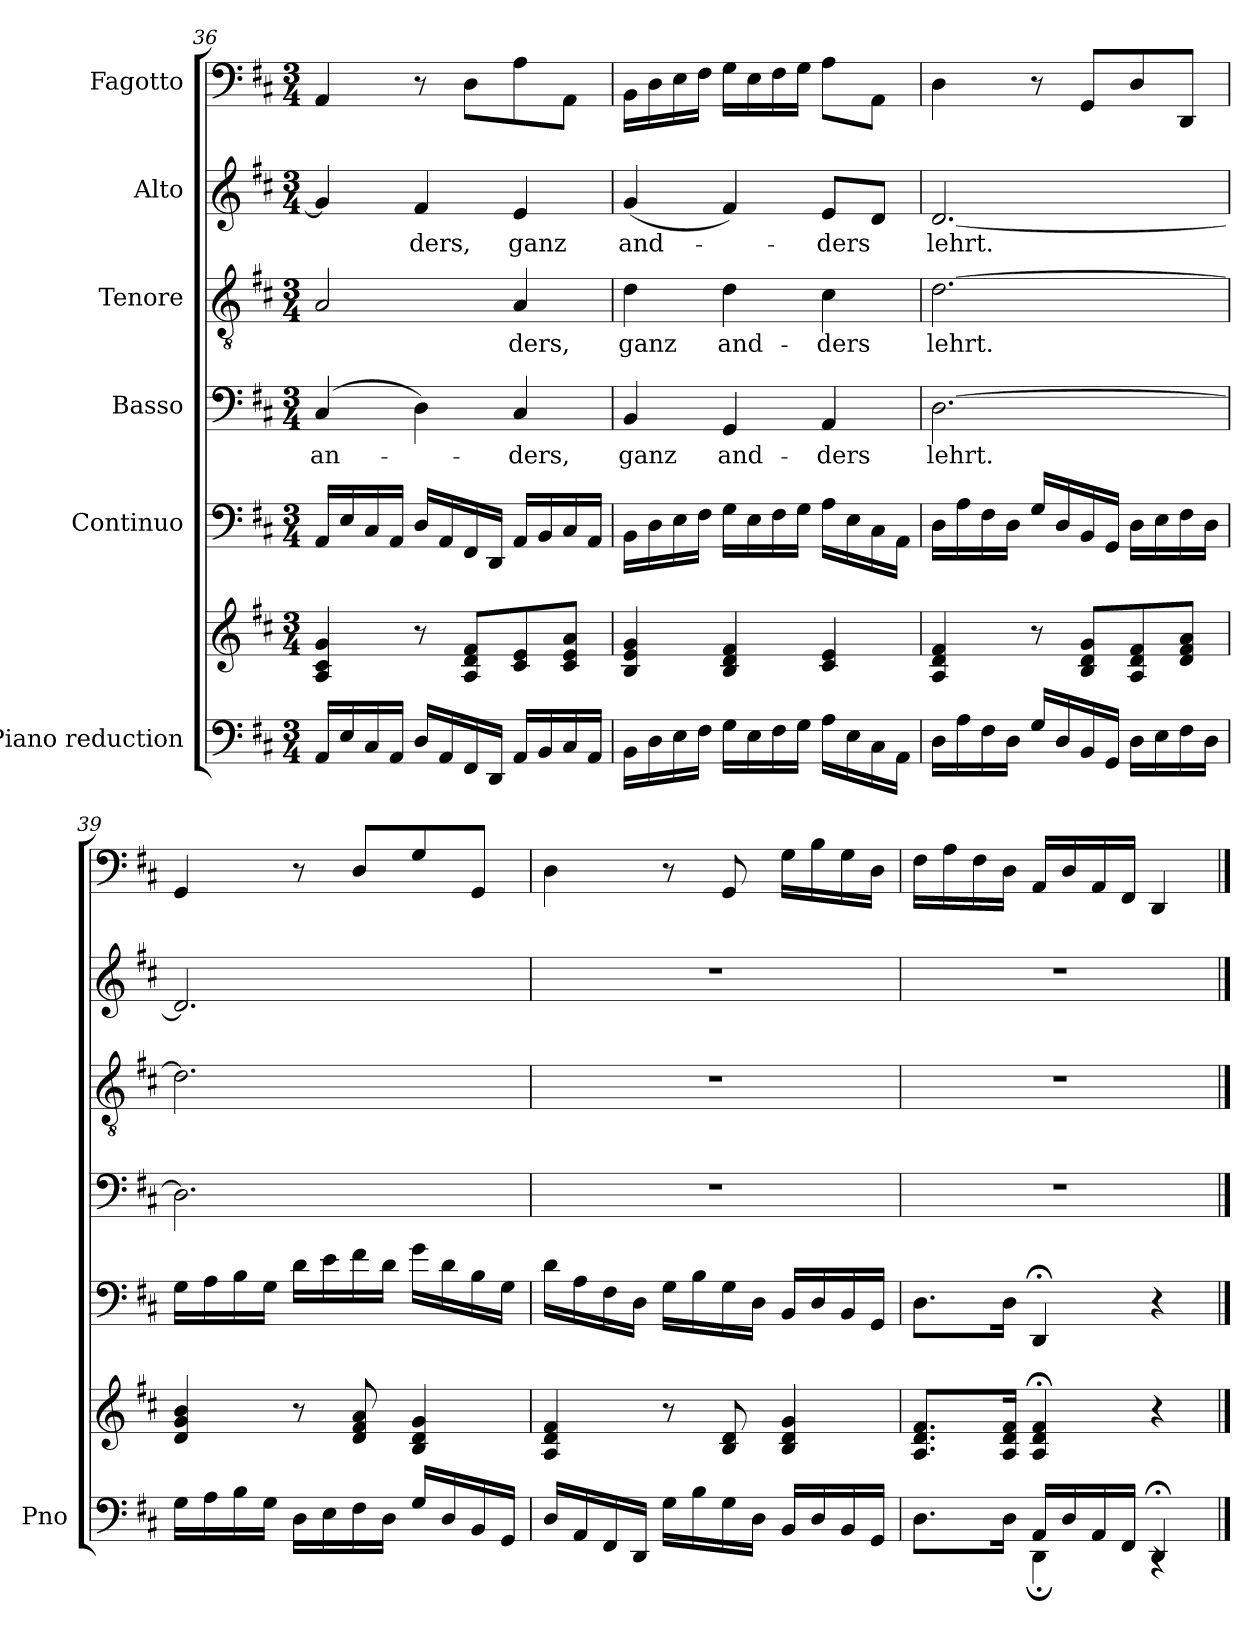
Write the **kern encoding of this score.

**kern	**kern	**kern	**kern	**text	**kern	**text	**kern	**text	**kern
*part6	*part6	*part5	*part4	*part4	*part3	*part3	*part2	*part2	*part1
*staff7	*staff6	*staff5	*staff4	*staff4	*staff3	*staff3	*staff2	*staff2	*staff1
*I"Piano reduction	*	*I"Continuo	*I"Basso	*	*I"Tenore	*	*I"Alto	*	*I"Fagotto
*I'Pno	*	*	*	*	*	*	*	*	*
!!LO:PB:g=z
*clefF4	*clefG2	*clefF4	*clefF4	*	*clefGv2	*	*clefG2	*	*clefF4
*k[f#c#]	*k[f#c#]	*k[f#c#]	*k[f#c#]	*	*k[f#c#]	*	*k[f#c#]	*	*k[f#c#]
*M3/4	*M3/4	*M3/4	*M3/4	*	*M3/4	*	*M3/4	*	*M3/4
=36	=36	=36	=36	=36	=36	=36	=36	=36	=36
!	!	!	!	!LO:LY:b	!	!	!	!	!
16AA/LL	4A!/ 4c#!/ 4g!/	16AA/LL	(>4C#/	an-	2A/	.	4g/]	.	4AA/
16E/	.	16E/	.	.	.	.	.	.	.
16C#/	.	16C#/	.	.	.	.	.	.	.
16AA/JJ	.	16AA/JJ	.	.	.	.	.	.	.
!	!	!	!	!	!	!	!	!LO:LY:b	!
16D/LL	8r	16D/LL	4D\)	.	.	.	4f#/	-ders,	8r
16AA/	.	16AA/	.	.	.	.	.	.	.
16FF#/	8A!/ 8d!/ 8f#!/L	16FF#/	.	.	.	.	.	.	8D\L
16DD/JJ	.	16DD/JJ	.	.	.	.	.	.	.
!	!	!	!	!LO:LY:b	!	!LO:LY:b	!	!LO:LY:b	!
16AA/LL	8c#!/ 8e!/	16AA/LL	4C#/	-ders,	4A/	-ders,	4e/	ganz	8A\
16BB/	.	16BB/	.	.	.	.	.	.	.
16C#/	8c#!/ 8e!/ 8a!/J	16C#/	.	.	.	.	.	.	8AA\J
16AA/JJ	.	16AA/JJ	.	.	.	.	.	.	.
=37	=37	=37	=37	=37	=37	=37	=37	=37	=37
!	!	!	!	!LO:LY:b	!	!LO:LY:b	!	!LO:LY:b	!
16BB\LL	4B!/ 4e!/ 4g!/	16BB\LL	4BB/	ganz	4d\	ganz	(<4g/	and-	16BB\LL
16D\	.	16D\	.	.	.	.	.	.	16D\
16E\	.	16E\	.	.	.	.	.	.	16E\
16F#\JJ	.	16F#\JJ	.	.	.	.	.	.	16F#\JJ
!	!	!	!	!LO:LY:b	!	!LO:LY:b	!	!	!
16G\LL	4B!/ 4d!/ 4f#!/	16G\LL	4GG/	and-	4d\	and-	4f#/)	.	16G\LL
16E\	.	16E\	.	.	.	.	.	.	16E\
16F#\	.	16F#\	.	.	.	.	.	.	16F#\
16G\JJ	.	16G\JJ	.	.	.	.	.	.	16G\JJ
!	!	!	!	!LO:LY:b	!	!LO:LY:b	!	!LO:LY:b	!
16A\LL	4c#!/ 4e!/	16A\LL	4AA/	ders	4c#\	ders	8e/L	-ders	8A\L
16E\	.	16E\	.	.	.	.	.	.	.
16C#\	.	16C#\	.	.	.	.	8d/J	.	8AA\J
16AA\JJ	.	16AA\JJ	.	.	.	.	.	.	.
=38	=38	=38	=38	=38	=38	=38	=38	=38	=38
!	!	!	!	!LO:LY:b	!	!LO:LY:b	!	!LO:LY:b	!
16D\LL	4A!/ 4d!/ 4f#!/	16D\LL	[2.D\	lehrt.	[2.d\	lehrt.	[2.d/	lehrt.	4D\
16A\	.	16A\	.	.	.	.	.	.	.
16F#\	.	16F#\	.	.	.	.	.	.	.
16D\JJ	.	16D\JJ	.	.	.	.	.	.	.
16G/LL	8r	16G/LL	.	.	.	.	.	.	8r
16D/	.	16D/	.	.	.	.	.	.	.
16BB/	8B!/ 8d!/ 8g!/L	16BB/	.	.	.	.	.	.	8GG/L
16GG/JJ	.	16GG/JJ	.	.	.	.	.	.	.
16D\LL	8A!/ 8d!/ 8f#!/	16D\LL	.	.	.	.	.	.	8D/
16E\	.	16E\	.	.	.	.	.	.	.
16F#\	8d!/ 8f#!/ 8a!/J	16F#\	.	.	.	.	.	.	8DD/J
16D\JJ	.	16D\JJ	.	.	.	.	.	.	.
=39	=39	=39	=39	=39	=39	=39	=39	=39	=39
16G\LL	4d!/ 4g!/ 4b!/	16G\LL	2.D\]	.	2.d\]	.	2.d/]	.	4GG/
16A\	.	16A\	.	.	.	.	.	.	.
16B\	.	16B\	.	.	.	.	.	.	.
16G\JJ	.	16G\JJ	.	.	.	.	.	.	.
16D\LL	8r	16d\LL	.	.	.	.	.	.	8r
16E\	.	16e\	.	.	.	.	.	.	.
16F#\	8d!/ 8f#!/ 8a!/	16f#\	.	.	.	.	.	.	8D/L
16D\JJ	.	16d\JJ	.	.	.	.	.	.	.
16G/LL	4B!/ 4d!/ 4g!/	16g\LL	.	.	.	.	.	.	8G/
16D/	.	16d\	.	.	.	.	.	.	.
16BB/	.	16B\	.	.	.	.	.	.	8GG/J
16GG/JJ	.	16G\JJ	.	.	.	.	.	.	.
=40	=40	=40	=40	=40	=40	=40	=40	=40	=40
16D/LL	4A!/ 4d!/ 4f#!/	16d\LL	2.r	.	2.r	.	2.r	.	4D\
16AA/	.	16A\	.	.	.	.	.	.	.
16FF#/	.	16F#\	.	.	.	.	.	.	.
16DD/JJ	.	16D\JJ	.	.	.	.	.	.	.
16G\LL	8r	16G\LL	.	.	.	.	.	.	8r
16B\	.	16B\	.	.	.	.	.	.	.
16G\	8B!/ 8d!/	16G\	.	.	.	.	.	.	8GG/
16D\JJ	.	16D\JJ	.	.	.	.	.	.	.
16BB/LL	4B!/ 4d!/ 4g!/	16BB/LL	.	.	.	.	.	.	16G\LL
16D/	.	16D/	.	.	.	.	.	.	16B\
16BB/	.	16BB/	.	.	.	.	.	.	16G\
16GG/JJ	.	16GG/JJ	.	.	.	.	.	.	16D\JJ
!!LO:LB:g=z
=41	=41	=41	=41	=41	=41	=41	=41	=41	=41
*^	*	*	*	*	*	*	*	*	*
4ryy	8.D\L	8.A!/ 8.d!/ 8.f#!/L	8.D\L	2.r	.	2.r	.	2.r	.	16F#\LL
.	.	.	.	.	.	.	.	.	.	16A\
.	.	.	.	.	.	.	.	.	.	16F#\
.	16D\Jk	16A!/ 16d!/ 16f#!/Jk	16D\Jk	.	.	.	.	.	.	16D\JJ
16AA/LL	4DD;\	4A!/;< 4d!/;< 4f#!/;<	4DD;</	.	.	.	.	.	.	16AA/LL
16D/	.	.	.	.	.	.	.	.	.	16D/
16AA/	.	.	.	.	.	.	.	.	.	16AA/
16FF#/JJ	.	.	.	.	.	.	.	.	.	16FF#/JJ
4DD;</	4rCC	4r	4r	.	.	.	.	.	.	4DD/
*v	*v	*	*	*	*	*	*	*	*	*
==	==	==	==	==	==	==	==	==	==
*-	*-	*-	*-	*-	*-	*-	*-	*-	*-
